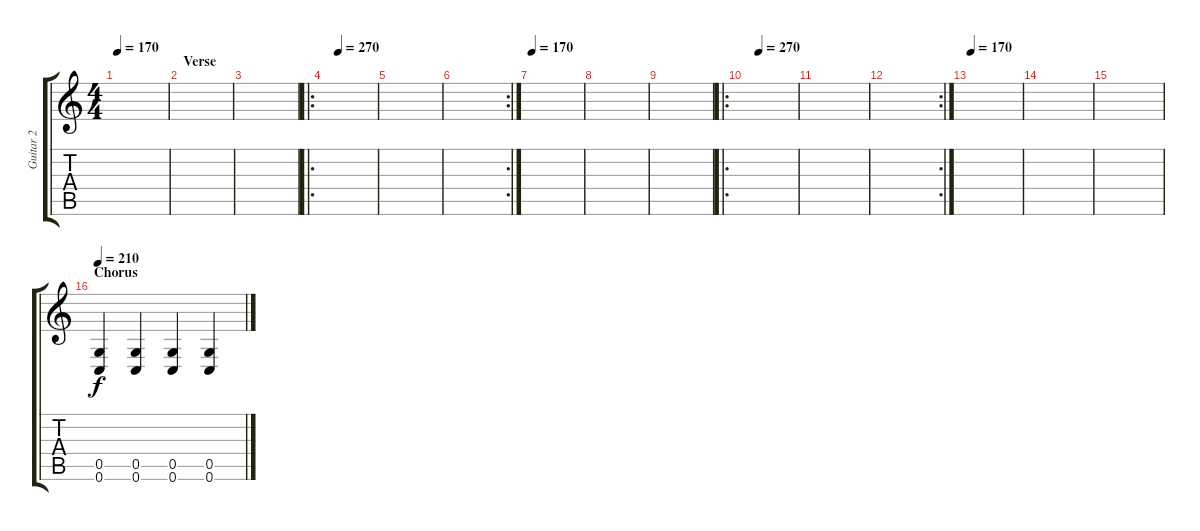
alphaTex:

\track ("Guitar 2" "Guitar 2") {instrument overdrivenguitar}
\staff {score tabs}
\tuning (E4 C4 G3 C3 G2 C2) {hide}
\ts (4 4)
\tempo 170
\clef g2
\ks c
|
\section ("" "Verse")
|
|
\ro
\tempo (270 0.25)
|
|
\rc 2
|
\tempo 170
|
|
|
\ro
\tempo (270 0.25)
|
|
\rc 2
|
\tempo 170
|
|
|
\section ("" "Chorus")
\tempo 210
(0.5 0.6).4 (0.5 0.6).4 (0.5 0.6).4 (0.5 0.6).4
